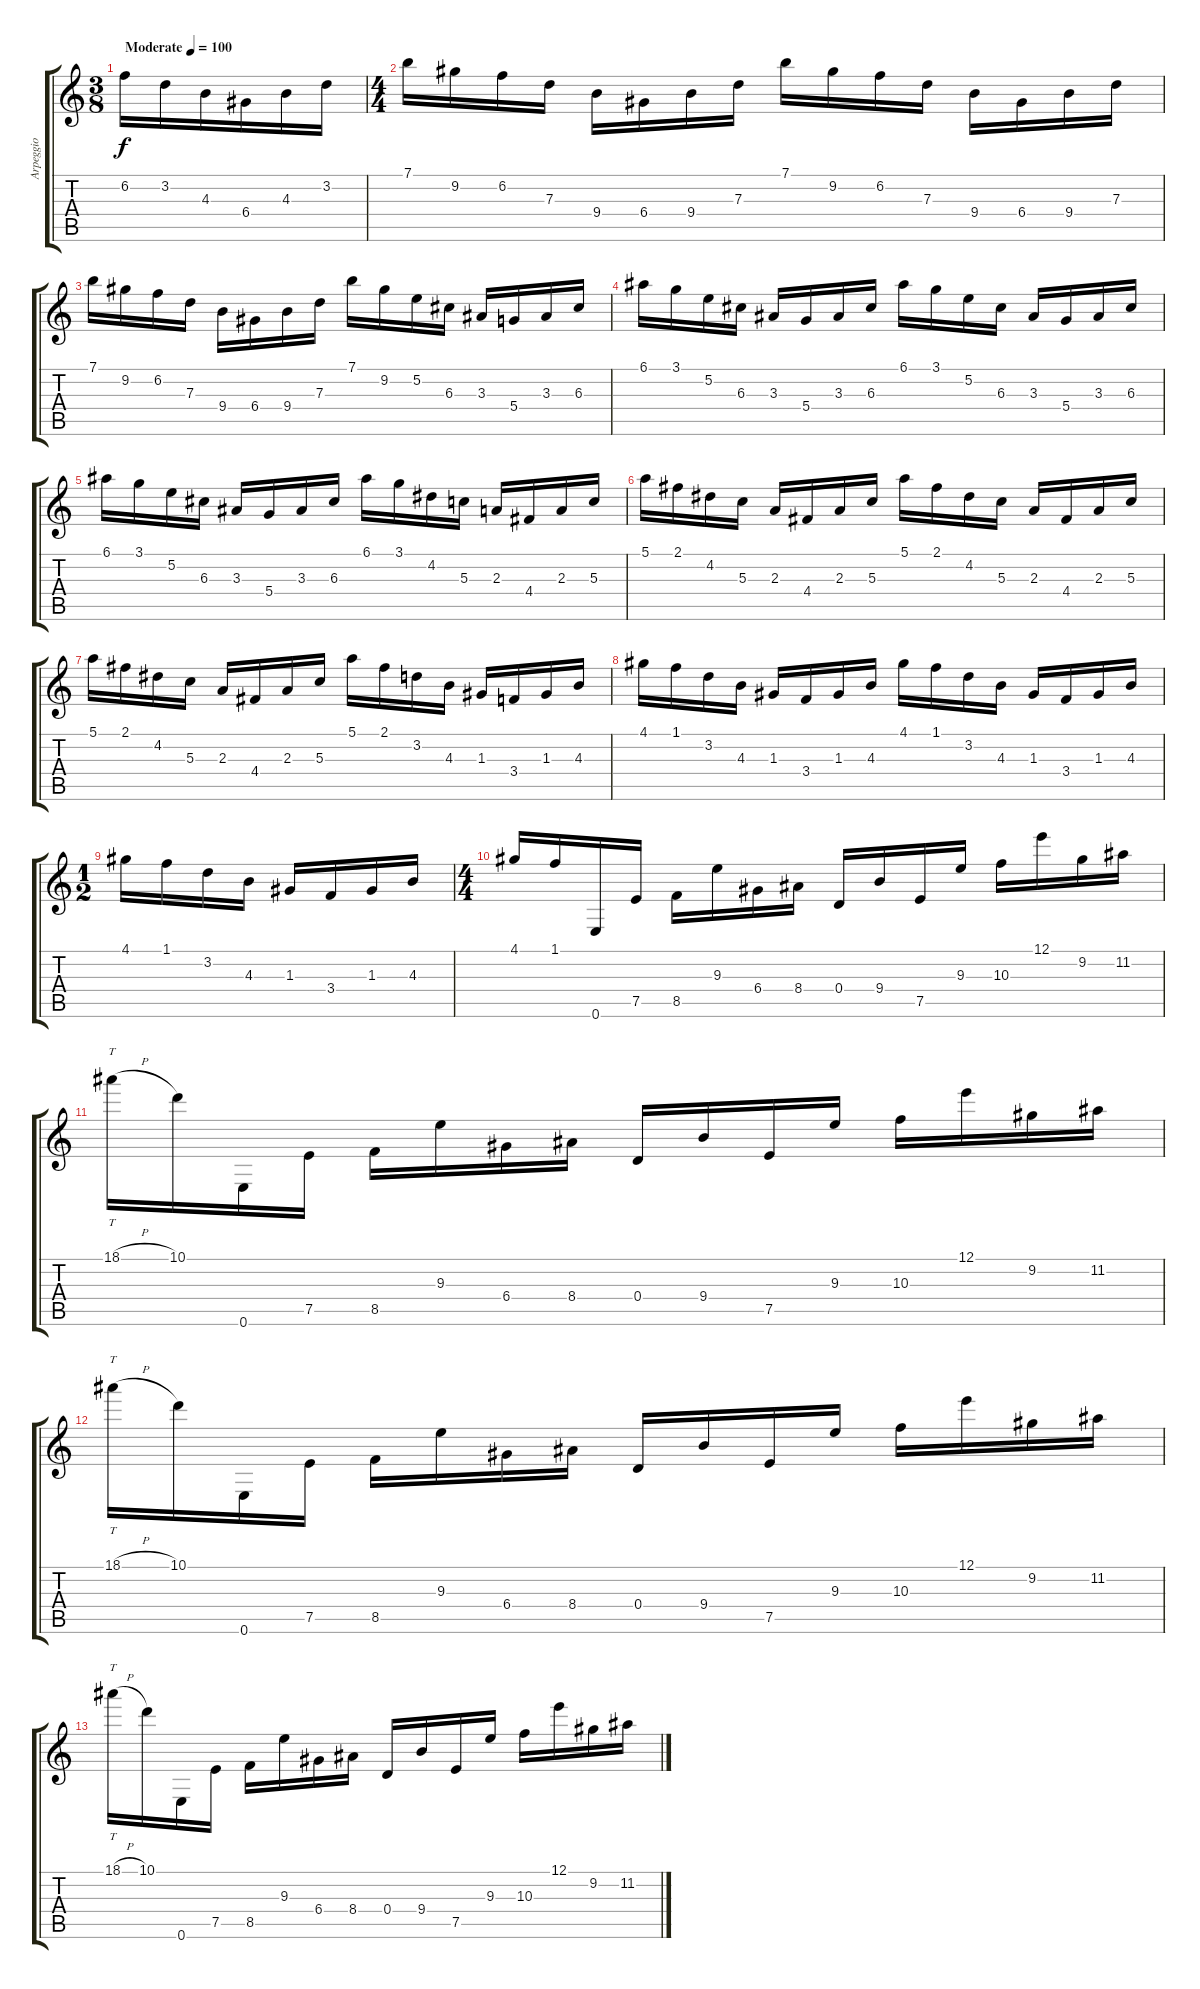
\track ("Arpeggio" "Arpeggio") {instrument overdrivenguitar}
\staff {score tabs}
\tuning (E4 B3 G3 D3 A2 E2) {hide}
\ts (3 8)
\tempo (100 "Moderate")
\clef g2
\ks c
6.2.16{dy f instrument overdrivenguitar} 3.2.16 4.3.16 6.4.16 4.3.16 3.2.16 |
\ts (4 4)
7.1.16 9.2.16 6.2.16 7.3.16 9.4.16 6.4.16 9.4.16 7.3.16 7.1.16 9.2.16 6.2.16 7.3.16 9.4.16 6.4.16 9.4.16 7.3.16 |
7.1.16 9.2.16 6.2.16 7.3.16 9.4.16 6.4.16 9.4.16 7.3.16 7.1.16 9.2.16 5.2.16 6.3.16 3.3.16 5.4.16 3.3.16 6.3.16 |
6.1.16 3.1.16 5.2.16 6.3.16 3.3.16 5.4.16 3.3.16 6.3.16 6.1.16 3.1.16 5.2.16 6.3.16 3.3.16 5.4.16 3.3.16 6.3.16 |
6.1.16 3.1.16 5.2.16 6.3.16 3.3.16 5.4.16 3.3.16 6.3.16 6.1.16 3.1.16 4.2.16 5.3.16 2.3.16 4.4.16 2.3.16 5.3.16 |
5.1.16 2.1.16 4.2.16 5.3.16 2.3.16 4.4.16 2.3.16 5.3.16 5.1.16 2.1.16 4.2.16 5.3.16 2.3.16 4.4.16 2.3.16 5.3.16 |
5.1.16 2.1.16 4.2.16 5.3.16 2.3.16 4.4.16 2.3.16 5.3.16 5.1.16 2.1.16 3.2.16 4.3.16 1.3.16 3.4.16 1.3.16 4.3.16 |
4.1.16 1.1.16 3.2.16 4.3.16 1.3.16 3.4.16 1.3.16 4.3.16 4.1.16 1.1.16 3.2.16 4.3.16 1.3.16 3.4.16 1.3.16 4.3.16 |
\ts (1 2)
4.1.16 1.1.16 3.2.16 4.3.16 1.3.16 3.4.16 1.3.16 4.3.16 |
\ts (4 4)
4.1.16 1.1.16 0.6.16 7.5.16 8.5.16 9.3.16 6.4.16 8.4.16 0.4.16 9.4.16 7.5.16 9.3.16 10.3.16 12.1.16 9.2.16 11.2.16 |
18.1{h}.16{tt} 10.1.16 0.6.16 7.5.16 8.5.16 9.3.16 6.4.16 8.4.16 0.4.16 9.4.16 7.5.16 9.3.16 10.3.16 12.1.16 9.2.16 11.2.16 |
18.1{h}.16{tt} 10.1.16 0.6.16 7.5.16 8.5.16 9.3.16 6.4.16 8.4.16 0.4.16 9.4.16 7.5.16 9.3.16 10.3.16 12.1.16 9.2.16 11.2.16 |
18.1{h}.16{tt} 10.1.16 0.6.16 7.5.16 8.5.16 9.3.16 6.4.16 8.4.16 0.4.16 9.4.16 7.5.16 9.3.16 10.3.16 12.1.16 9.2.16 11.2.16
